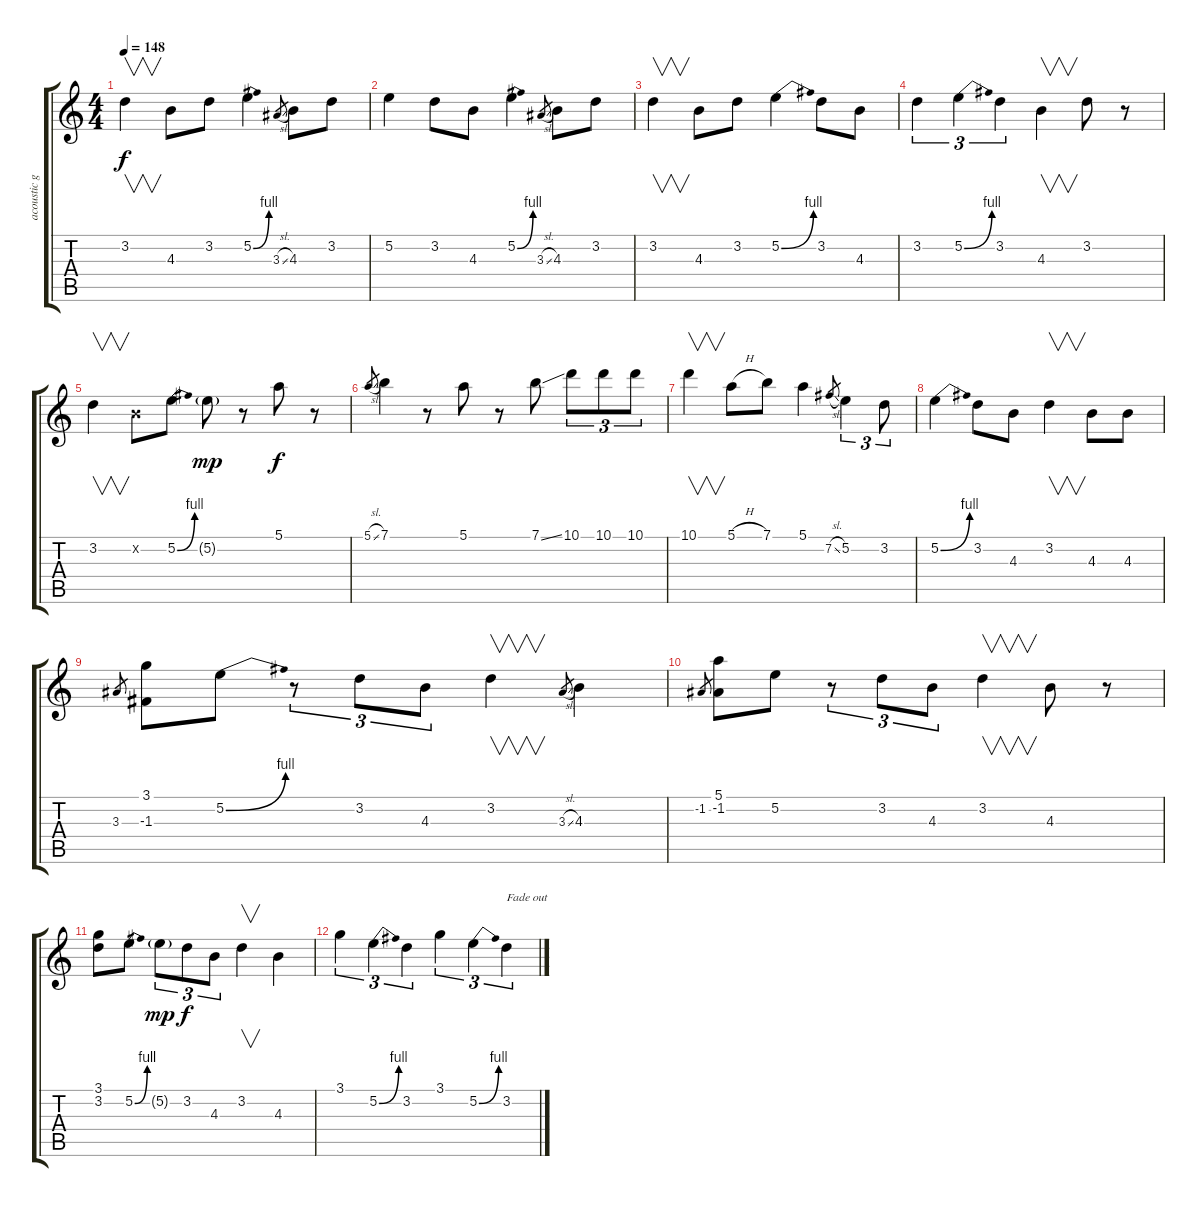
\track ("acoustic guitar" "acoustic g") {instrument acousticguitarnylon}
\staff {score tabs}
\tuning (E4 B3 G3 D3 A2 E2) {hide}
\ts (4 4)
\tempo 148
\clef g2
\ks c
3.2.4{v dy f} 4.3.8 3.2.8 5.2{be (bend 0 0 60 4)}.4 3.3{sl}.8{gr} 4.3.8 3.2.8 |
5.2.4 3.2.8 4.3.8 5.2{be (bend 0 0 60 4)}.4 3.3{sl}.8{gr} 4.3.8 3.2.8 |
3.2.4{v} 4.3.8 3.2.8 5.2{be (bend 0 0 60 4)}.4 3.2.8 4.3.8 |
3.2.4{tu (3 2)} 5.2{be (bend 0 0 60 4)}.4{tu (3 2)} 3.2.4{tu (3 2)} 4.3.4{v} 3.2.8 r.8 |
3.2.4{v} 0.2{x}.8 5.2{be (bend 0 0 60 4)}.8 5.2{g}.8{dy mp} r.8 5.1.8{dy f} r.8 |
5.1{sl}.8{gr} 7.1.4 r.8 5.1.8 r.8 7.1{ss}.8 10.1.8{tu (3 2)} 10.1.8{tu (3 2)} 10.1.8{tu (3 2)} |
10.1.4{v} 5.1{h}.8 7.1.8 5.1.4 7.2{sl}.8{gr} 5.2.4{tu (3 2)} 3.2.8{tu (3 2)} |
5.2{be (bend 0 0 60 4)}.4 3.2.8 4.3.8 3.2.4{v} 4.3.8 4.3.8 |
3.3.8{gr} (3.1 -1.3).8 5.2{be (bend 0 0 60 4)}.8 r.8{tu (3 2)} 3.2.8{tu (3 2)} 4.3.8{tu (3 2)} 3.2.4{v} 3.3{sl}.8{gr} 4.3.4 |
-1.2.8{gr} (5.1 -1.2).8 5.2.8 r.8{tu (3 2)} 3.2.8{tu (3 2)} 4.3.8{tu (3 2)} 3.2.4{v} 4.3.8 r.8 |
(3.1 3.2).8 5.2{be (bend 0 0 60 4)}.8 5.2{g}.8{tu (3 2) dy mp} 3.2.8{tu (3 2) dy f} 4.3.8{tu (3 2)} 3.2.4{v} 4.3.4 |
3.1.4{tu (3 2)} 5.2{be (bend 0 0 60 4)}.4{tu (3 2)} 3.2.4{tu (3 2)} 3.1.4{tu (3 2)} 5.2{be (bend 0 0 60 4)}.4{tu (3 2)} 3.2.4{tu (3 2) txt "Fade out"}
